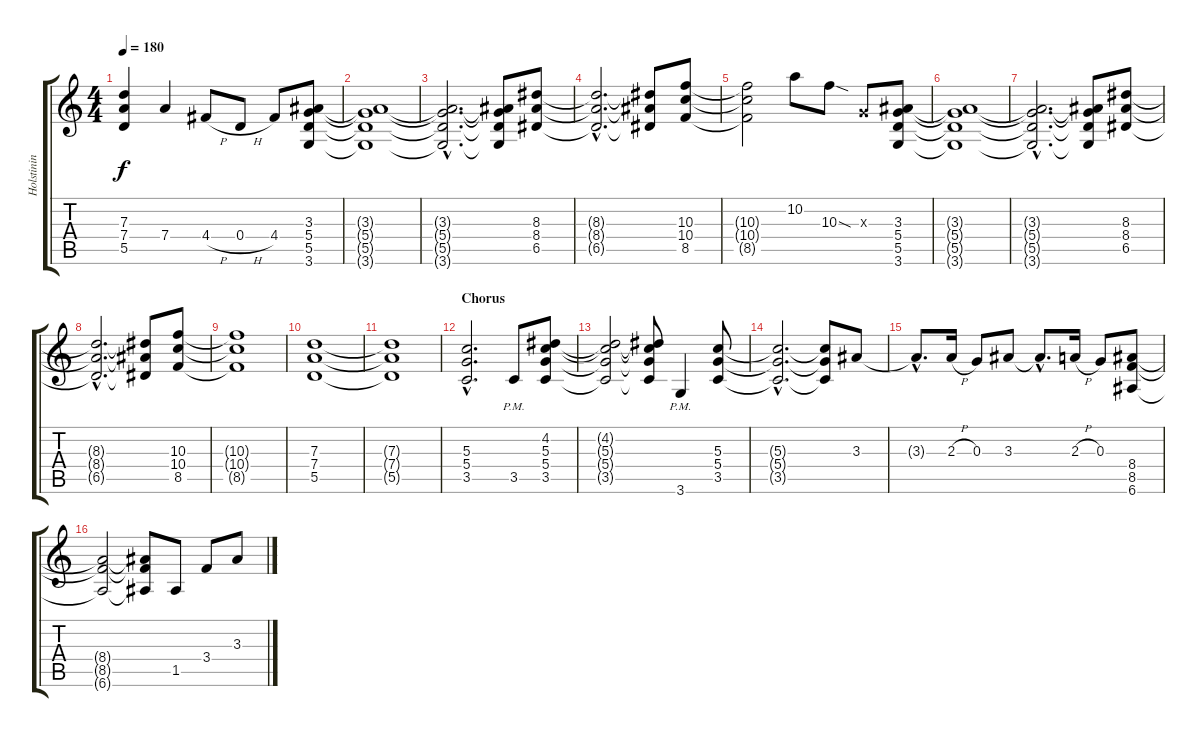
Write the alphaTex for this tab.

\track ("Holstinin" "Holstinin") {instrument distortionguitar}
\staff {score tabs}
\tuning (E4 B3 G3 D3 A2 E2) {hide}
\ts (4 4)
\tempo 180
\clef g2
\ks c
(7.3{t} 7.4{t} 5.5{t}).4{dy f} 7.4.4 4.4{h}.8 0.4{h}.8 4.4.8 (3.3 5.4 5.5 3.6).8 |
(3.3{t} 5.4{t} 5.5{t} 3.6{t}).1 |
(3.3{hac t} 5.4{hac t} 5.5{hac t} 3.6{hac t}).2{d} (3.3{t} 5.4{t} 5.5{t} 3.6{t}).8 (8.3 8.4 6.5).8 |
(8.3{hac t} 8.4{hac t} 6.5{hac t}).2{d} (8.3{t} 8.4{t} 6.5{t}).8 (10.3 10.4 8.5).8 |
(10.3{t} 10.4{t} 8.5{t}).2 10.2.8 10.3{sod}.8 0.3{x}.8 (3.3 5.4 5.5 3.6).8 |
(3.3{t} 5.4{t} 5.5{t} 3.6{t}).1 |
(3.3{hac t} 5.4{hac t} 5.5{hac t} 3.6{hac t}).2{d} (3.3{t} 5.4{t} 5.5{t} 3.6{t}).8 (8.3 8.4 6.5).8 |
(8.3{hac t} 8.4{hac t} 6.5{hac t}).2{d} (8.3{t} 8.4{t} 6.5{t}).8 (10.3 10.4 8.5).8 |
(10.3{t} 10.4{t} 8.5{t}).1 |
(7.3 7.4 5.5).1 |
(7.3{t} 7.4{t} 5.5{t}).1 |
\section ("" "Chorus")
(5.3{hac} 5.4{hac} 3.5{hac}).2{d} 3.5{pm}.8 (4.2 5.3 5.4 3.5).8 |
(4.2{t} 5.3{t} 5.4{t} 3.5{t}).2 (4.2{t} 5.3{t} 5.4{t} 3.5{t}).8 3.6{pm}.4 (5.3 5.4 3.5).8 |
(5.3{hac t} 5.4{hac t} 3.5{hac t}).2{d} (5.3{t} 5.4{t} 3.5{t}).8 3.3.8 |
3.3{hac t}.8{d} 2.3{h}.16 0.3.8 3.3.8 3.3{hac t}.8{d} 2.3{h}.16 0.3.8 (8.4 8.5 6.6).8 |
(8.4{t} 8.5{t} 6.6{t}).2 (8.4{t} 8.5{t} 6.6{t}).8 1.5.8 3.4.8 3.3.8
